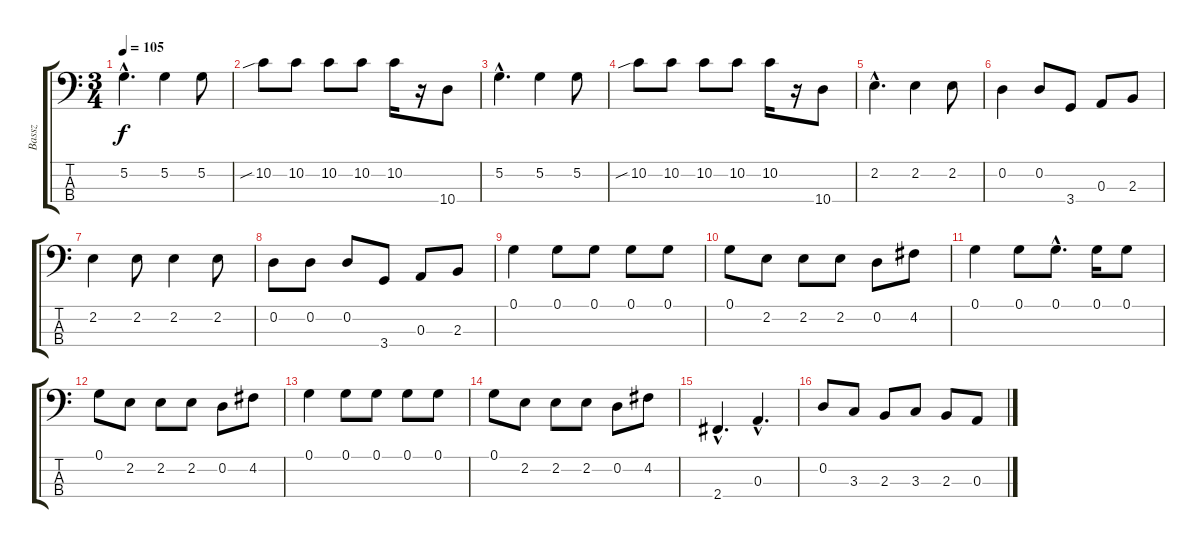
\track ("Bassz" "Bassz") {instrument electricbassfinger}
\staff {score tabs}
\tuning (G2 D2 A1 E1) {hide}
\ts (3 4)
\tempo 105
\clef f4
\ks c
5.2{hac}.4{d dy f} 5.2.4 5.2.8 |
10.2{sib}.8 10.2.8 10.2.8 10.2.8 10.2.16 r.16 10.4.8 |
5.2{hac}.4{d} 5.2.4 5.2.8 |
10.2{sib}.8 10.2.8 10.2.8 10.2.8 10.2.16 r.16 10.4.8 |
2.2{hac}.4{d} 2.2.4 2.2.8 |
0.2.4 0.2.8 3.4.8 0.3.8 2.3.8 |
2.2.4 2.2.8 2.2.4 2.2.8 |
0.2.8 0.2.8 0.2.8 3.4.8 0.3.8 2.3.8 |
0.1.4 0.1.8 0.1.8 0.1.8 0.1.8 |
0.1.8 2.2.8 2.2.8 2.2.8 0.2.8 4.2.8 |
0.1.4 0.1.8 0.1{hac}.8{d} 0.1.16 0.1.8 |
0.1.8 2.2.8 2.2.8 2.2.8 0.2.8 4.2.8 |
0.1.4 0.1.8 0.1.8 0.1.8 0.1.8 |
0.1.8 2.2.8 2.2.8 2.2.8 0.2.8 4.2.8 |
2.4{hac}.4{d} 0.3{hac}.4{d} |
0.2.8 3.3.8 2.3.8 3.3.8 2.3.8 0.3.8
